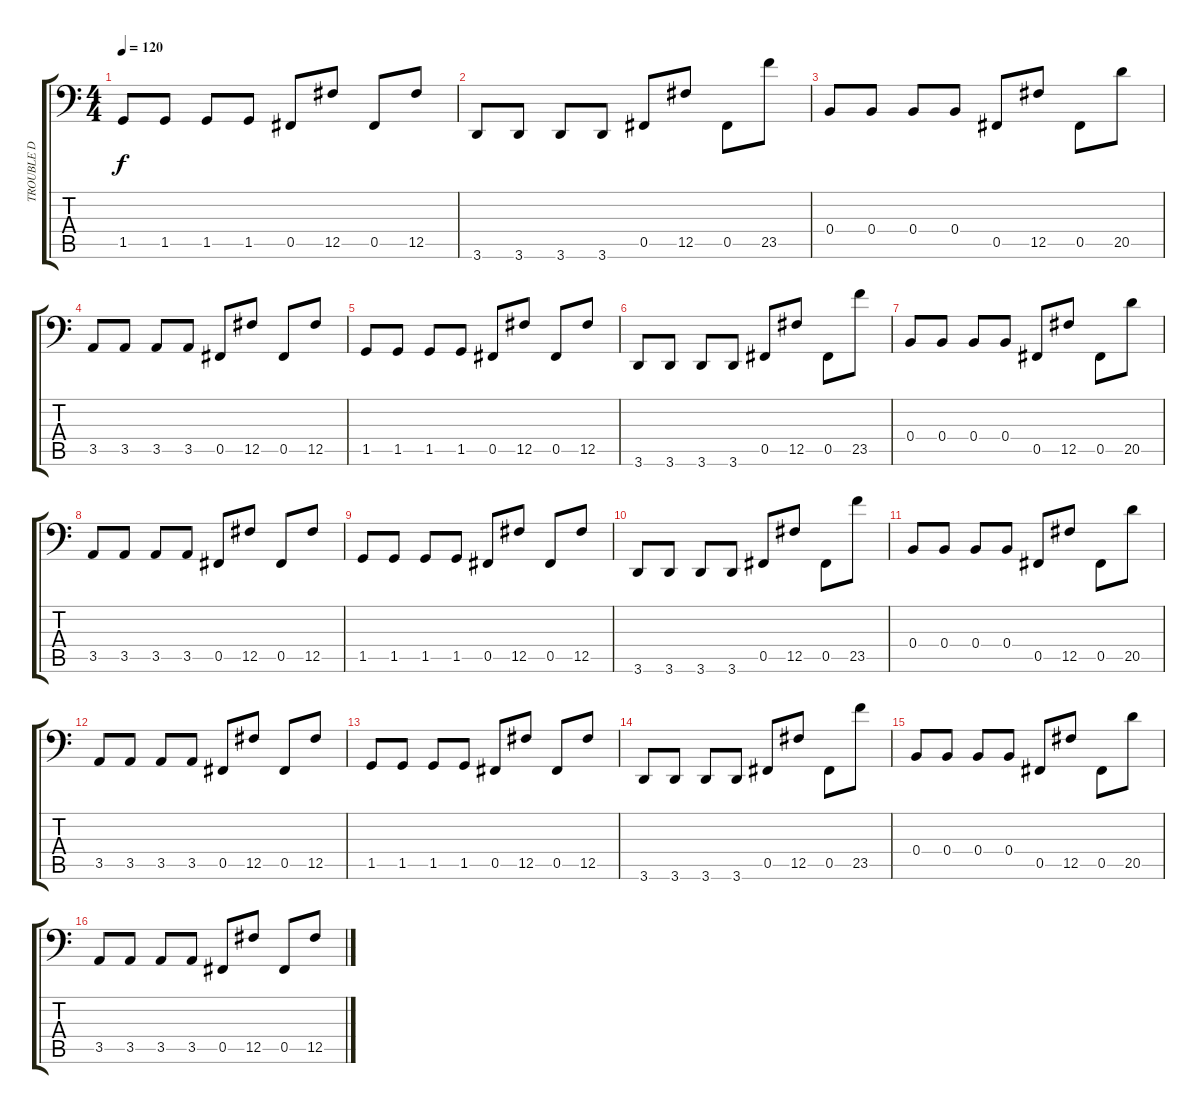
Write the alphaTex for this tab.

\track ("TROUBLE D" "TROUBLE D") {instrument electricbasspick}
\staff {score tabs}
\tuning (Db3 Ab2 E2 B1 Gb1 B0) {hide}
\ts (4 4)
\tempo 120
\clef f4
\ks c
1.5.8{dy f} 1.5.8 1.5.8 1.5.8 0.5.8 12.5.8 0.5.8 12.5.8 |
3.6.8 3.6.8 3.6.8 3.6.8 0.5.8 12.5.8 0.5.8 23.5.8 |
0.4.8 0.4.8 0.4.8 0.4.8 0.5.8 12.5.8 0.5.8 20.5.8 |
3.5.8 3.5.8 3.5.8 3.5.8 0.5.8 12.5.8 0.5.8 12.5.8 |
1.5.8 1.5.8 1.5.8 1.5.8 0.5.8 12.5.8 0.5.8 12.5.8 |
3.6.8 3.6.8 3.6.8 3.6.8 0.5.8 12.5.8 0.5.8 23.5.8 |
0.4.8 0.4.8 0.4.8 0.4.8 0.5.8 12.5.8 0.5.8 20.5.8 |
3.5.8 3.5.8 3.5.8 3.5.8 0.5.8 12.5.8 0.5.8 12.5.8 |
1.5.8 1.5.8 1.5.8 1.5.8 0.5.8 12.5.8 0.5.8 12.5.8 |
3.6.8 3.6.8 3.6.8 3.6.8 0.5.8 12.5.8 0.5.8 23.5.8 |
0.4.8 0.4.8 0.4.8 0.4.8 0.5.8 12.5.8 0.5.8 20.5.8 |
3.5.8 3.5.8 3.5.8 3.5.8 0.5.8 12.5.8 0.5.8 12.5.8 |
1.5.8 1.5.8 1.5.8 1.5.8 0.5.8 12.5.8 0.5.8 12.5.8 |
3.6.8 3.6.8 3.6.8 3.6.8 0.5.8 12.5.8 0.5.8 23.5.8 |
0.4.8 0.4.8 0.4.8 0.4.8 0.5.8 12.5.8 0.5.8 20.5.8 |
3.5.8 3.5.8 3.5.8 3.5.8 0.5.8 12.5.8 0.5.8 12.5.8
